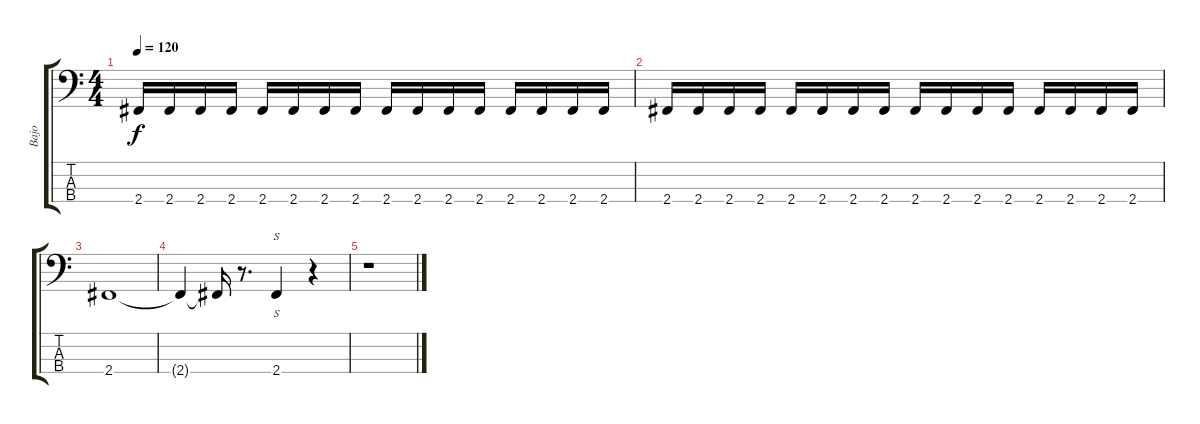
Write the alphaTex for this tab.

\track ("Bajo" "Bajo") {instrument electricbassfinger}
\staff {score tabs}
\tuning (G2 D2 A1 E1) {hide}
\ts (4 4)
\tempo 120
\clef f4
\ks c
2.4.16{dy f} 2.4.16 2.4.16 2.4.16 2.4.16 2.4.16 2.4.16 2.4.16 2.4.16 2.4.16 2.4.16 2.4.16 2.4.16 2.4.16 2.4.16 2.4.16 |
2.4.16 2.4.16 2.4.16 2.4.16 2.4.16 2.4.16 2.4.16 2.4.16 2.4.16 2.4.16 2.4.16 2.4.16 2.4.16 2.4.16 2.4.16 2.4.16 |
2.4.1 |
2.4{t}.4 2.4{t}.16 r.8{d} 2.4.4{s} r.4 |
r.1
